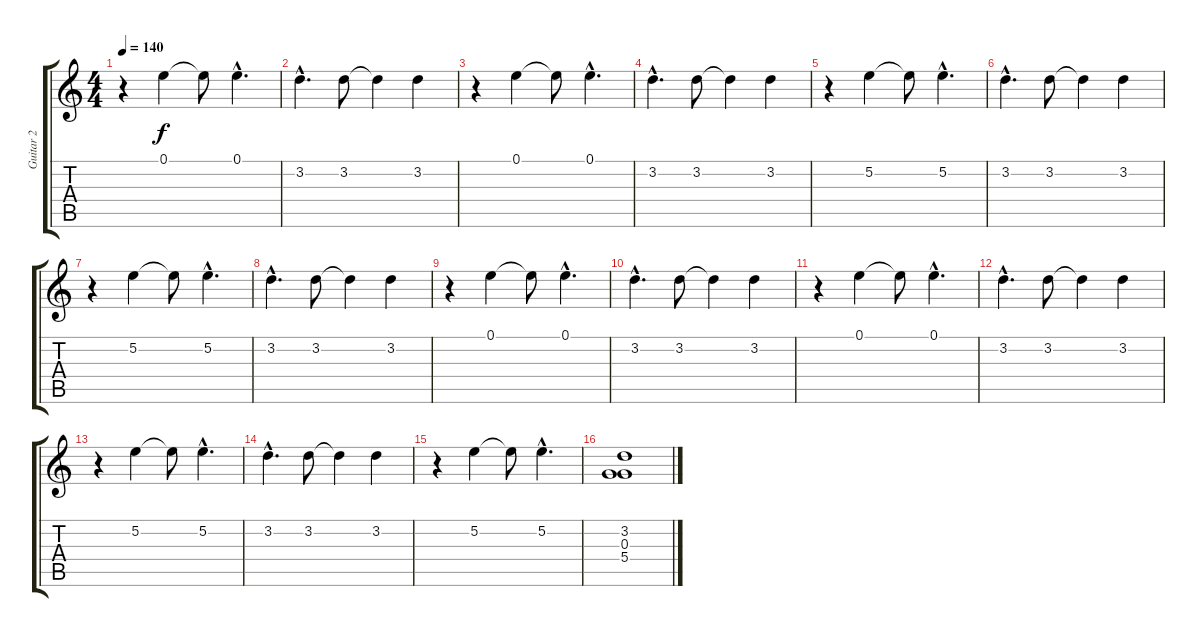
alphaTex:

\track ("Guitar 2" "Guitar 2") {instrument acousticguitarsteel}
\staff {score tabs}
\tuning (E4 B3 G3 D3 A2 E2) {hide}
\ts (4 4)
\tempo 140
\clef g2
\ks c
r.4{dy f} 0.1.4 0.1{t}.8 0.1{hac}.4{d} |
3.2{hac}.4{d} 3.2.8 3.2{t}.4 3.2.4 |
r.4 0.1.4 0.1{t}.8 0.1{hac}.4{d} |
3.2{hac}.4{d} 3.2.8 3.2{t}.4 3.2.4 |
r.4 5.2.4 5.2{t}.8 5.2{hac}.4{d} |
3.2{hac}.4{d} 3.2.8 3.2{t}.4 3.2.4 |
r.4 5.2.4 5.2{t}.8 5.2{hac}.4{d} |
3.2{hac}.4{d} 3.2.8 3.2{t}.4 3.2.4 |
r.4 0.1.4 0.1{t}.8 0.1{hac}.4{d} |
3.2{hac}.4{d} 3.2.8 3.2{t}.4 3.2.4 |
r.4 0.1.4 0.1{t}.8 0.1{hac}.4{d} |
3.2{hac}.4{d} 3.2.8 3.2{t}.4 3.2.4 |
r.4 5.2.4 5.2{t}.8 5.2{hac}.4{d} |
3.2{hac}.4{d} 3.2.8 3.2{t}.4 3.2.4 |
r.4 5.2.4 5.2{t}.8 5.2{hac}.4{d} |
(3.2 0.3 5.4).1
